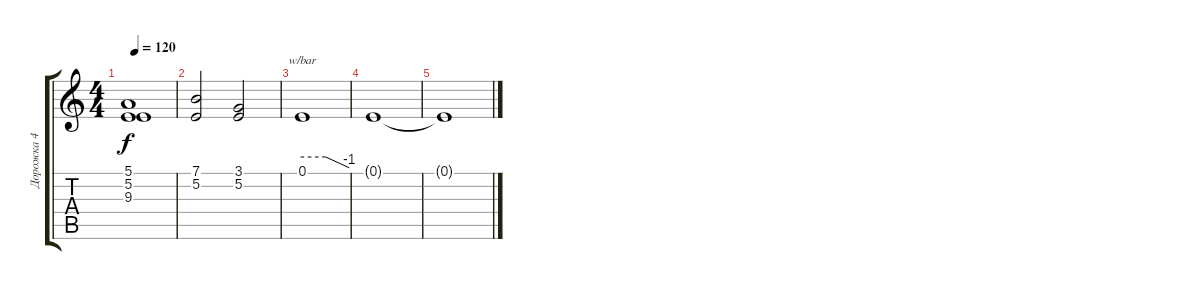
\track ("Дорожка 4" "Дорожка 4") {instrument seashore}
\staff {score tabs}
\tuning (E4 B3 G3 D3 A2 E2) {hide}
\ts (4 4)
\tempo 120
\clef g2
\ks c
(5.1 5.2 9.3).1{dy f} |
(7.1 5.2).2 (3.1 5.2).2 |
0.1.1{tbe (custom default 0 0 30 0 60 -4) instrument synthstrings2} |
0.1{t}.1 |
0.1{t}.1
